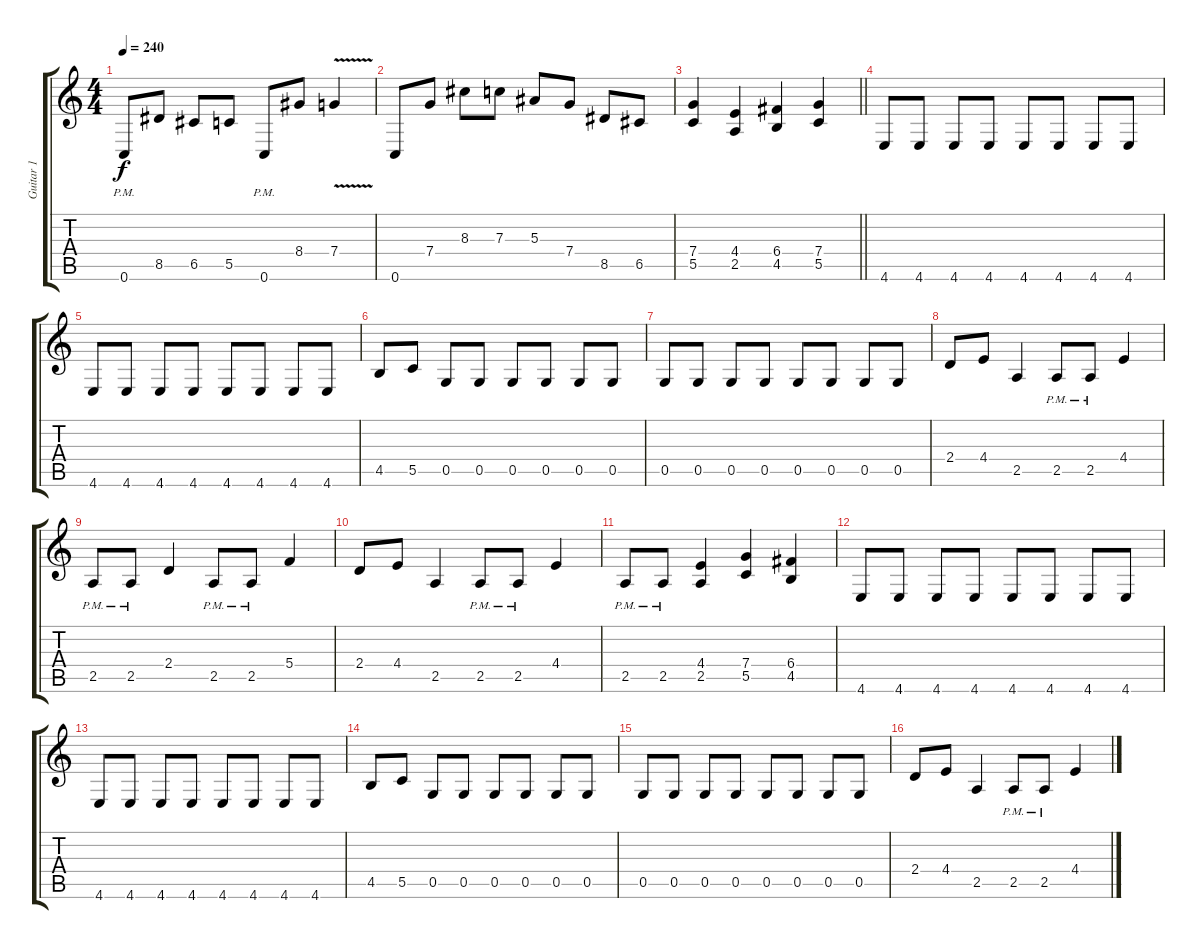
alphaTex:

\track ("Guitar 1" "Guitar 1") {instrument distortionguitar}
\staff {score tabs}
\tuning (D4 A3 F3 C3 G2 C2) {hide}
\ts (4 4)
\tempo 240
\clef g2
\ks c
0.6{pm}.8{dy f} 8.5.8 6.5.8 5.5.8 0.6{pm}.8 8.4.8 7.4{v}.4 |
0.6.8 7.4.8 8.3.8 7.3.8 5.3.8 7.4.8 8.5.8 6.5.8 |
\barLineRight lightlight
(7.4 5.5).4 (4.4 2.5).4 (6.4 4.5).4 (7.4 5.5).4 |
4.6.8 4.6.8 4.6.8 4.6.8 4.6.8 4.6.8 4.6.8 4.6.8 |
4.6.8 4.6.8 4.6.8 4.6.8 4.6.8 4.6.8 4.6.8 4.6.8 |
4.5.8 5.5.8 0.5.8 0.5.8 0.5.8 0.5.8 0.5.8 0.5.8 |
0.5.8 0.5.8 0.5.8 0.5.8 0.5.8 0.5.8 0.5.8 0.5.8 |
2.4.8 4.4.8 2.5.4 2.5{pm}.8 2.5{pm}.8 4.4.4 |
2.5{pm}.8 2.5{pm}.8 2.4.4 2.5{pm}.8 2.5{pm}.8 5.4.4 |
2.4.8 4.4.8 2.5.4 2.5{pm}.8 2.5{pm}.8 4.4.4 |
2.5{pm}.8 2.5{pm}.8 (4.4 2.5).4 (7.4 5.5).4 (6.4 4.5).4 |
4.6.8 4.6.8 4.6.8 4.6.8 4.6.8 4.6.8 4.6.8 4.6.8 |
4.6.8 4.6.8 4.6.8 4.6.8 4.6.8 4.6.8 4.6.8 4.6.8 |
4.5.8 5.5.8 0.5.8 0.5.8 0.5.8 0.5.8 0.5.8 0.5.8 |
0.5.8 0.5.8 0.5.8 0.5.8 0.5.8 0.5.8 0.5.8 0.5.8 |
2.4.8 4.4.8 2.5.4 2.5{pm}.8 2.5{pm}.8 4.4.4
